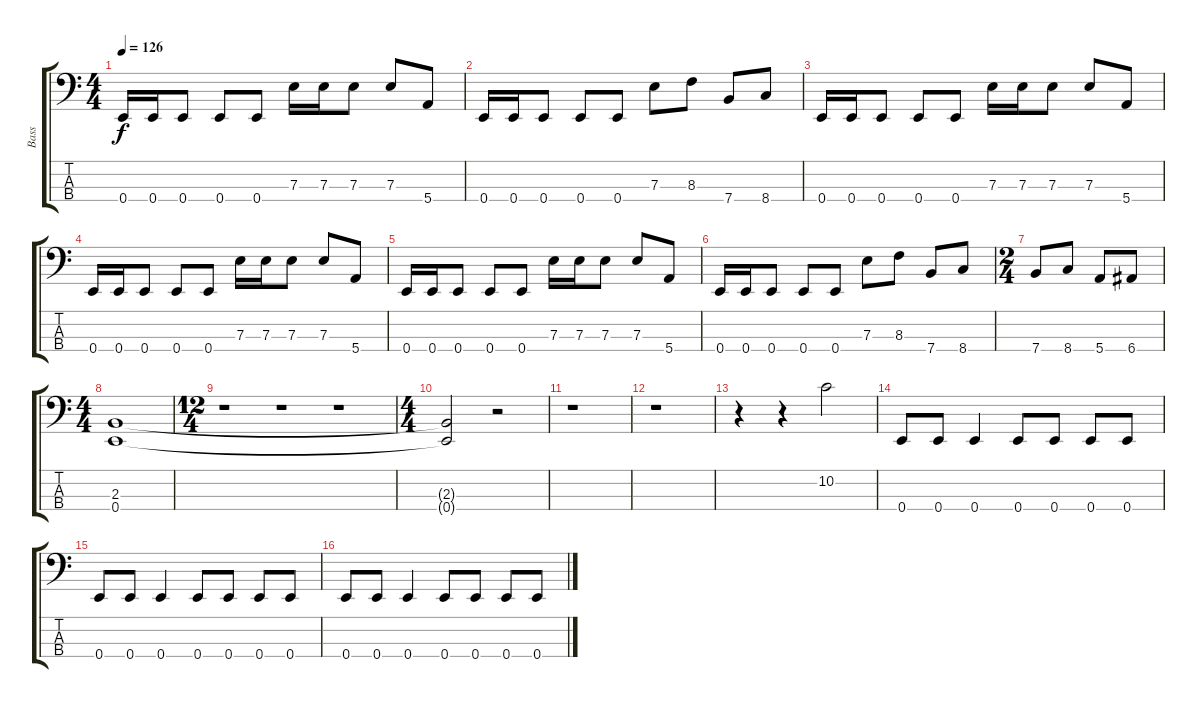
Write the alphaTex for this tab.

\track ("Bass" "Bass") {instrument electricbassfinger}
\staff {score tabs}
\tuning (G2 D2 A1 E1) {hide}
\ts (4 4)
\tempo 126
\clef f4
\ks c
0.4.16{dy f} 0.4.16 0.4.8 0.4.8 0.4.8 7.3.16 7.3.16 7.3.8 7.3.8 5.4.8 |
0.4.16 0.4.16 0.4.8 0.4.8 0.4.8 7.3.8 8.3.8 7.4.8 8.4.8 |
0.4.16 0.4.16 0.4.8 0.4.8 0.4.8 7.3.16 7.3.16 7.3.8 7.3.8 5.4.8 |
0.4.16 0.4.16 0.4.8 0.4.8 0.4.8 7.3.16 7.3.16 7.3.8 7.3.8 5.4.8 |
0.4.16 0.4.16 0.4.8 0.4.8 0.4.8 7.3.16 7.3.16 7.3.8 7.3.8 5.4.8 |
0.4.16 0.4.16 0.4.8 0.4.8 0.4.8 7.3.8 8.3.8 7.4.8 8.4.8 |
\ts (2 4)
7.4.8 8.4.8 5.4.8 6.4.8 |
\ts (4 4)
(2.3 0.4).1 |
\ts (12 4)
r.1 r.1 r.1 |
\ts (4 4)
(2.3{t} 0.4{t}).2 r.2 |
r.1 |
r.1 |
r.4 r.4 10.2.2 |
0.4.8 0.4.8 0.4.4 0.4.8 0.4.8 0.4.8 0.4.8 |
0.4.8 0.4.8 0.4.4 0.4.8 0.4.8 0.4.8 0.4.8 |
0.4.8 0.4.8 0.4.4 0.4.8 0.4.8 0.4.8 0.4.8
